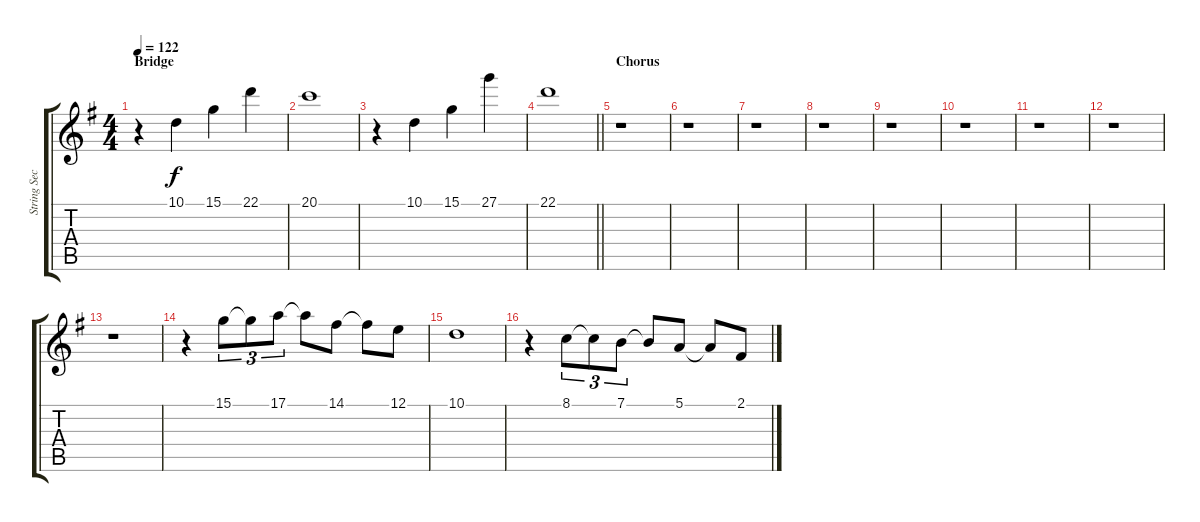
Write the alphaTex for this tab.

\track ("String Section" "String Sec") {instrument stringensemble1}
\staff {score tabs}
\tuning (E4 B3 G3 D3 A2 E2) {hide}
\ts (4 4)
\section ("" "Bridge")
\tempo 122
\clef g2
\ks g
r.4{dy f} 10.1.4 15.1.4 22.1.4 |
20.1.1 |
r.4 10.1.4 15.1.4 27.1.4 |
\barLineRight lightlight
22.1.1 |
\section ("" "Chorus")
r.1 |
r.1 |
r.1 |
r.1 |
r.1 |
r.1 |
r.1 |
r.1 |
r.1 |
r.4 15.1.8{tu (3 2)} 15.1{t}.8{tu (3 2)} 17.1.8{tu (3 2)} 17.1{t}.8 14.1.8 14.1{t}.8 12.1.8 |
10.1.1 |
r.4 8.1.8{tu (3 2)} 8.1{t}.8{tu (3 2)} 7.1.8{tu (3 2)} 7.1{t}.8 5.1.8 5.1{t}.8 2.1.8
